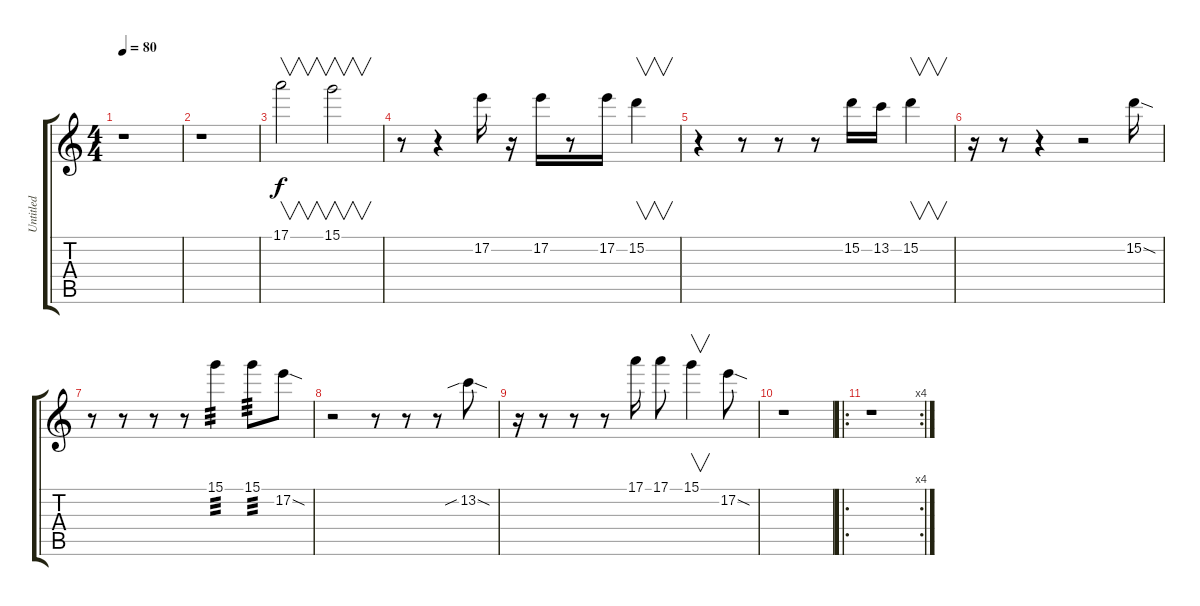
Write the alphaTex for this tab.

\track ("Untitled" "Untitled") {instrument overdrivenguitar}
\staff {score tabs}
\tuning (E4 B3 G3 D3 A2 E2) {hide}
\ts (4 4)
\tempo 80
\clef g2
\ks c
r.1{dy f} |
r.1 |
17.1.2{v} 15.1.2{v} |
r.8 r.4 17.2.16 r.16 17.2.16 r.8 17.2.16 15.2.4{v} |
r.4 r.8 r.8 r.8 15.2.16 13.2.16 15.2.4{v} |
r.16 r.8 r.4 r.2 15.2{sod}.16 |
r.8 r.8 r.8 r.8 15.1.4{tp 3} 15.1.8{tp 3} 17.2{sod}.8 |
r.2 r.8 r.8 r.8 13.2{sib sod}.8 |
r.16 r.8 r.8 r.8 17.1.16 17.1.8 15.1.4{v} 17.2{sod}.8 |
r.1 |
\ro
\rc 4
r.1
